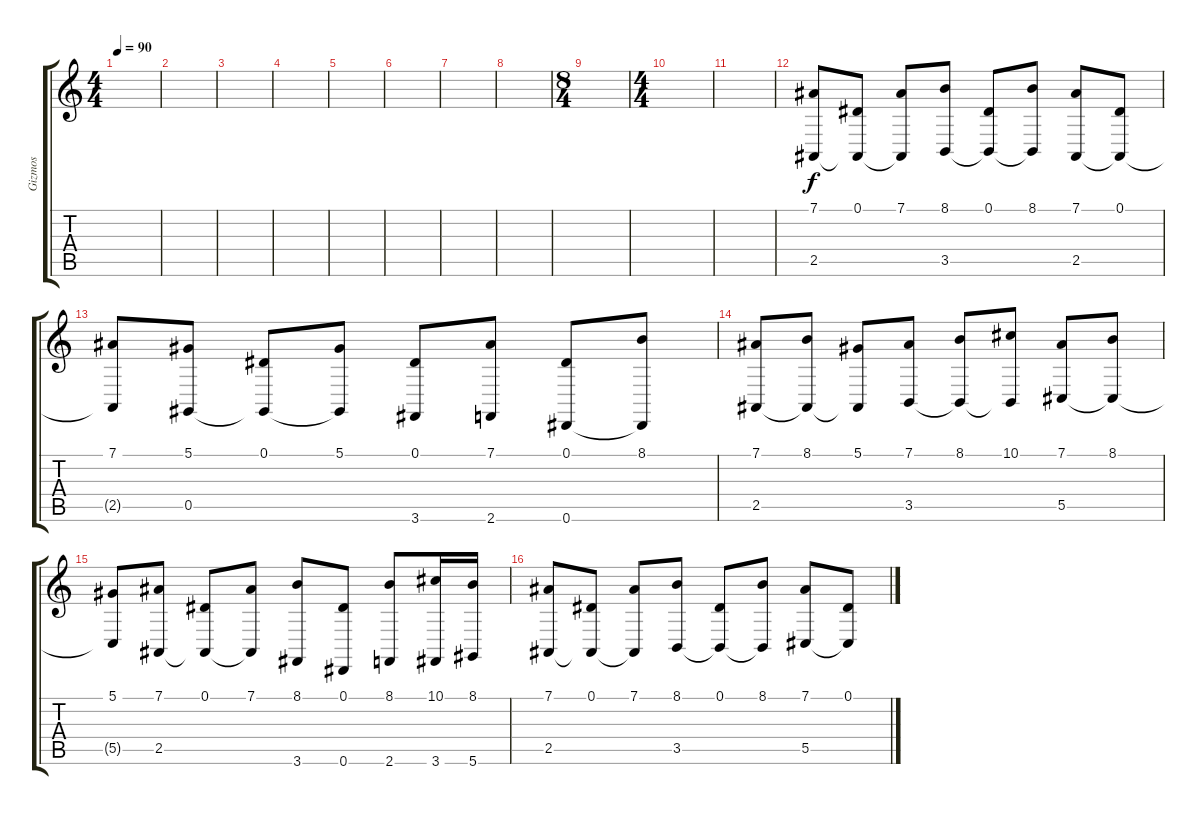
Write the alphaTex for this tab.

\track ("Gizmos" "Gizmos") {instrument lead2sawtooth}
\staff {score tabs}
\tuning (Eb4 Bb3 Gb3 Db3 Ab2 Eb2) {hide}
\ts (4 4)
\tempo 90
\clef g2
\ks c
|
|
|
|
|
|
|
|
\ts (8 4)
|
\ts (4 4)
|
|
(7.1 2.5).8{volume 16 instrument electricgrandpiano} (0.1 2.5{t}).8 (7.1 2.5{t}).8 (8.1 3.5).8 (0.1 3.5{t}).8 (8.1 3.5{t}).8 (7.1 2.5).8 (0.1 2.5{t}).8 |
(7.1 2.5{t}).8 (5.1 0.5).8 (0.1 0.5{t}).8 (5.1 0.5{t}).8 (0.1 3.6).8 (7.1 2.6).8 (0.1 0.6).8 (8.1 0.6{t}).8 |
(7.1 2.5).8 (8.1 2.5{t}).8 (5.1 2.5{t}).8 (7.1 3.5).8 (8.1 3.5{t}).8 (10.1 3.5{t}).8 (7.1 5.5).8 (8.1 5.5{t}).8 |
(5.1 5.5{t}).8 (7.1 2.5).8 (0.1 2.5{t}).8 (7.1 2.5{t}).8 (8.1 3.6).8 (0.1 0.6).8 (8.1 2.6).8 (10.1 3.6).16 (8.1 5.6).16 |
(7.1 2.5).8 (0.1 2.5{t}).8 (7.1 2.5{t}).8 (8.1 3.5).8 (0.1 3.5{t}).8 (8.1 3.5{t}).8 (7.1 5.5).8 (0.1 5.5{t}).8
